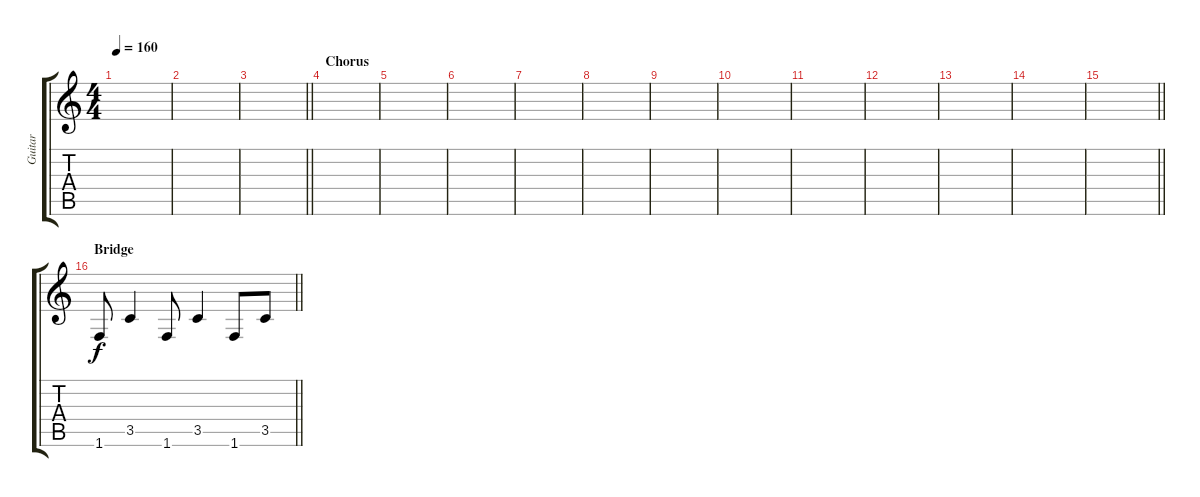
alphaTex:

\track ("Guitar" "Guitar") {instrument electricguitarclean}
\staff {score tabs}
\tuning (E4 B3 G3 D3 A2 E2) {hide}
\ts (4 4)
\tempo 160
\clef g2
\ks c
|
|
\barLineRight lightlight
|
\section ("" "Chorus")
|
|
|
|
|
|
|
|
|
|
|
\barLineRight lightlight
|
\section ("" "Bridge ")
\barLineRight lightlight
1.6.8 3.5.4 1.6.8 3.5.4 1.6.8 3.5.8
